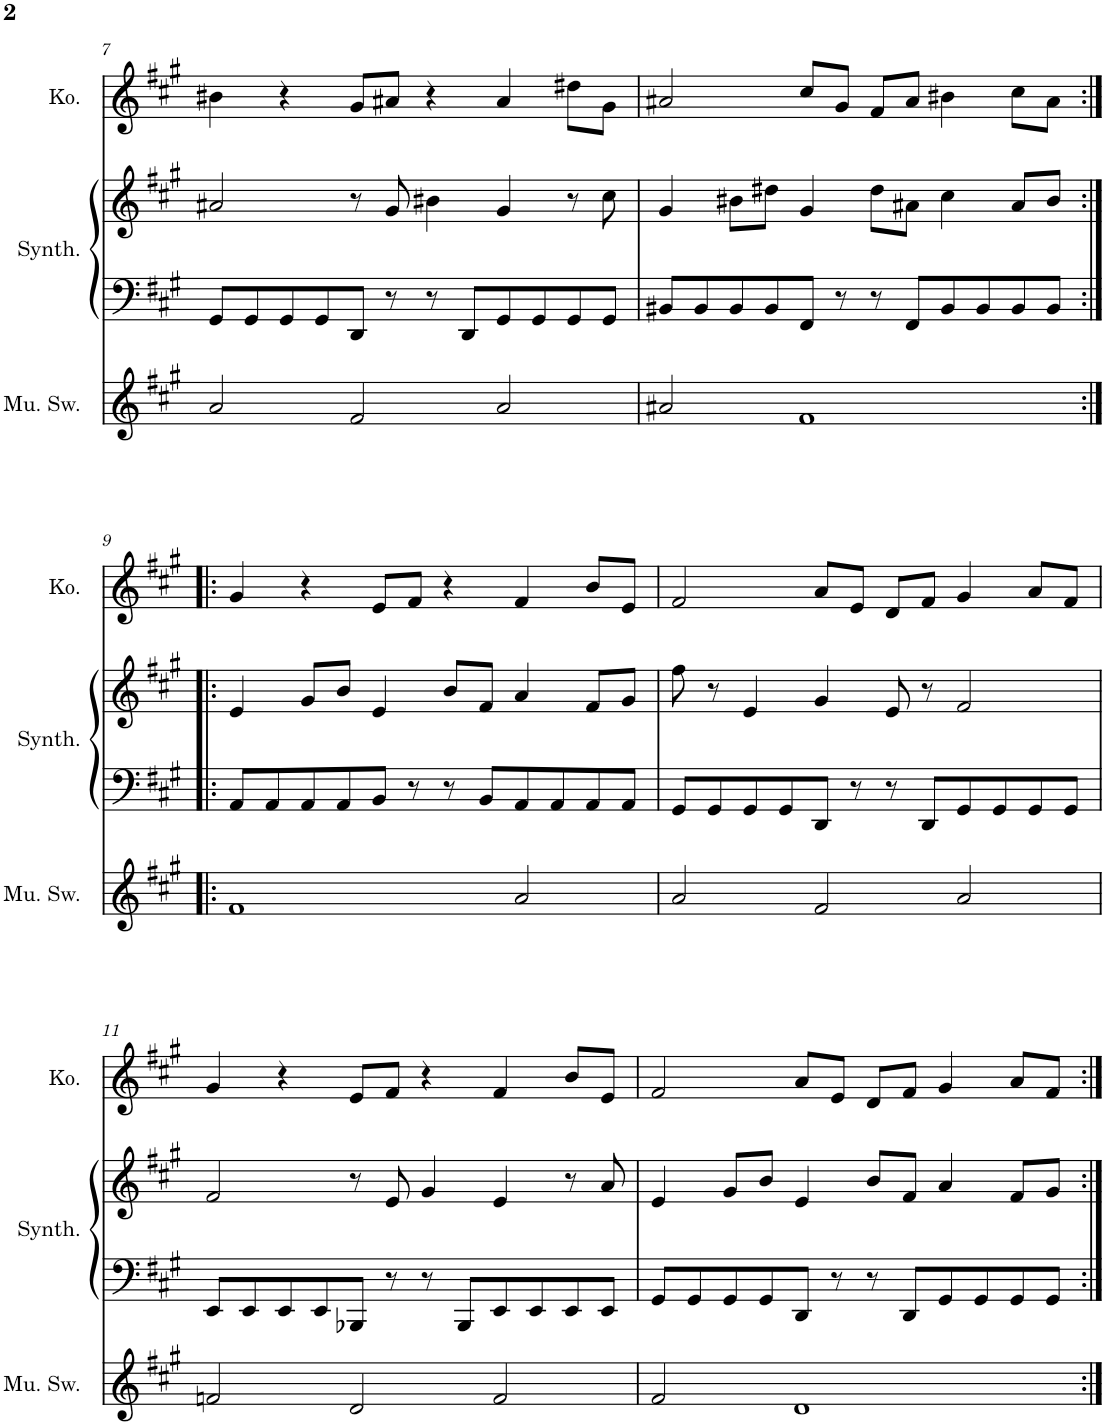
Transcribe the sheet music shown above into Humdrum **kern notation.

**kern	**kern	**kern	**kern
*part3	*part2	*part2	*part1
*staff4	*staff3	*staff2	*staff1
*I"Musical Saw	*I"Sci-fi Synthesizer	*	*I"Koto
*I'Mu. Sw.	*I'Synth.	*	*I'Ko.
!!LO:PB:g=z
*clefG2	*clefF4	*clefG2	*clefG2
*k[f#c#g#]	*k[f#c#g#]	*k[f#c#g#]	*k[f#c#g#]
*M6/4	*M6/4	*M6/4	*M6/4
=7	=7	=7	=7
2a/	8GG#/L	2a#X/	4b#X\
.	8GG#/	.	.
.	8GG#/	.	4r
.	8GG#/	.	.
2f#/	8DD/J	8r	8g#/L
.	8r	8g#/	8a#X/J
.	8r	4b#X\	4r
.	8DD/L	.	.
2a/	8GG#/	4g#/	4a#/
.	8GG#/	.	.
.	8GG#/	8r	8dd#X\L
.	8GG#/J	8cc#\	8g#\J
=8	=8	=8	=8
2a#X/	8BB#X/L	4g#/	2a#X/
.	8BB#/	.	.
.	8BB#/	8b#X\L	.
.	8BB#/	8dd#X\J	.
1f#	8FF#/J	4g#/	8cc#/L
.	8r	.	8g#/J
.	8r	8dd#\L	8f#/L
.	8FF#/L	8a#X\J	8a#/J
.	8BB#/	4cc#\	4b#X\
.	8BB#/	.	.
.	8BB#/	8a#/L	8cc#\L
.	8BB#/J	8b#/J	8a#\J
!!LO:LB:g=z
=9:|!|:	=9:|!|:	=9:|!|:	=9:|!|:
1f#	8AA/L	4e/	4g#/
.	8AA/	.	.
.	8AA/	8g#/L	4r
.	8AA/	8b/J	.
.	8BB/J	4e/	8e/L
.	8r	.	8f#/J
.	8r	8b/L	4r
.	8BB/L	8f#/J	.
2a/	8AA/	4a/	4f#/
.	8AA/	.	.
.	8AA/	8f#/L	8b/L
.	8AA/J	8g#/J	8e/J
=10	=10	=10	=10
2a/	8GG#/L	8ff#\	2f#/
.	8GG#/	8r	.
.	8GG#/	4e/	.
.	8GG#/	.	.
2f#/	8DD/J	4g#/	8a/L
.	8r	.	8e/J
.	8r	8e/	8d/L
.	8DD/L	8r	8f#/J
2a/	8GG#/	2f#/	4g#/
.	8GG#/	.	.
.	8GG#/	.	8a/L
.	8GG#/J	.	8f#/J
!!LO:LB:g=z
=11	=11	=11	=11
2fn/	8EE/L	2f#/	4g#/
.	8EE/	.	.
.	8EE/	.	4r
.	8EE/	.	.
2d/	8BBB-X/J	8r	8e/L
.	8r	8e/	8f#/J
.	8r	4g#/	4r
.	8BBB-/L	.	.
2f/	8EE/	4e/	4f#/
.	8EE/	.	.
.	8EE/	8r	8b/L
.	8EE/J	8a/	8e/J
=12	=12	=12	=12
2f#/	8GG#/L	4e/	2f#/
.	8GG#/	.	.
.	8GG#/	8g#/L	.
.	8GG#/	8b/J	.
1d	8DD/J	4e/	8a/L
.	8r	.	8e/J
.	8r	8b/L	8d/L
.	8DD/L	8f#/J	8f#/J
.	8GG#/	4a/	4g#/
.	8GG#/	.	.
.	8GG#/	8f#/L	8a/L
.	8GG#/J	8g#/J	8f#/J
=:|!	=:|!	=:|!	=:|!
*-	*-	*-	*-
